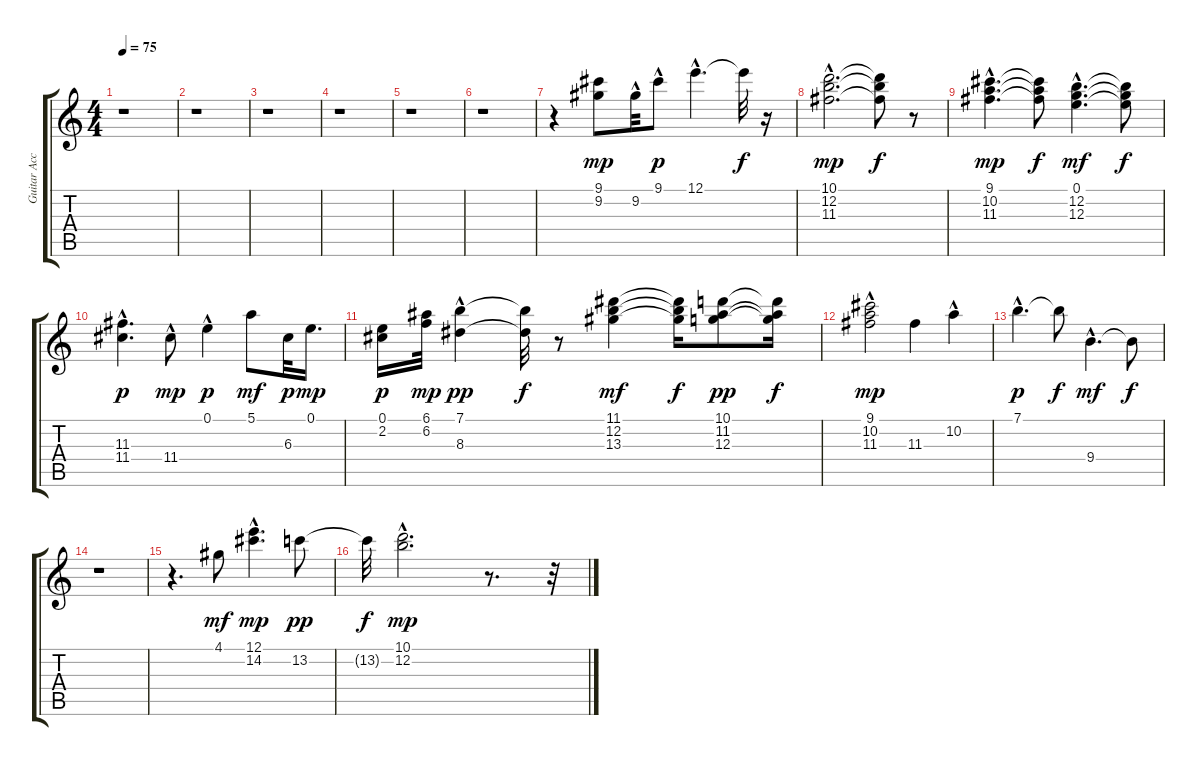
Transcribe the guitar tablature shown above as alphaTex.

\track ("Guitar Accompaniment" "Guitar Acc") {instrument acousticguitarsteel}
\staff {score tabs}
\tuning (E4 B3 G3 D3 A2 E2) {hide}
\ts (4 4)
\tempo 75
\clef g2
\ks c
r.1{dy mp instrument acousticguitarsteel} |
r.1 |
r.1 |
r.1 |
r.1 |
r.1 |
r.4 (9.1 9.2).8 9.2{hac}.32 9.1{hac}.8{dy p} 12.1{hac}.4{d} 12.1{t}.32{dy f} r.16 |
(10.1{hac} 12.2 11.3).2{d dy mp} (10.1{t} 12.2{t} 11.3{t}).8{dy f} r.8 |
(9.1{hac} 10.2{hac} 11.3{hac}).4{d dy mp} (9.1{t} 10.2{t} 11.3{t}).8{dy f} (0.1{hac} 12.2{hac} 12.3).4{d dy mf} (0.1{t} 12.2{t} 12.3{t}).8{dy f} |
(11.3{hac} 11.4{hac}).4{d dy p} 11.4{hac}.8{dy mp} 0.1{hac}.4{dy p} 5.1.8{dy mf} 6.3.32{dy p} 0.1.16{d dy mp} |
(0.1 2.2).16{dy p} (6.1 6.2).32{dy mp} (7.1 8.3{hac}).4{dy pp} (7.1{t} 8.3{t}).32{dy f} r.8 (11.1 12.2 13.3).4{dy mf} (11.1{t} 12.2{t} 13.3{t}).16{dy f} (10.1 11.2 12.3).8{dy pp} (10.1{t} 11.2{t} 12.3{t}).16{dy f} |
(9.1{hac} 10.2{hac} 11.3).2{dy mp} 11.3.4 10.2{hac}.4 |
7.1{hac}.4{d dy p} 7.1{t}.8{dy f} 9.4{hac}.4{d dy mf} 9.4{t}.8{dy f} |
r.1 |
r.4{d} 4.1.8{dy mf} (12.1{hac} 14.2{hac}).4{d dy mp} 13.2.8{dy pp} |
13.2{t}.32{dy f} (10.1{hac} 12.2).2{d dy mp} r.8{d} r.32
